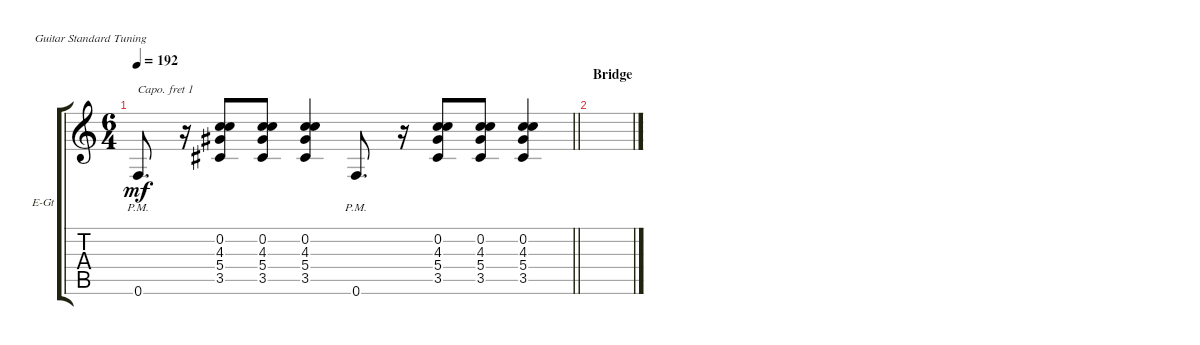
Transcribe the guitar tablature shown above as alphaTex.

\bracketExtendMode groupsimilarinstruments
\firstSystemTrackNameOrientation horizontal
\otherSystemsTrackNameOrientation horizontal
\track ("Fills" "E-Gt") {instrument electricguitarclean}
\staff {score tabs}
\capo 1
\tuning (E4 B3 G3 D3 A2 E2)
\ts (6 4)
\tempo 192
\clef g2
\scale
0.333333
\barLineRight lightlight
\ks c
0.6{pm}.8{d dy mf} r.16 (3.5 5.4 4.3 0.2).8 (3.5 5.4 4.3 0.2).8 (3.5 5.4 4.3 0.2).4 0.6{pm}.8{d} r.16 (3.5 5.4 4.3 0.2).8 (3.5 5.4 4.3 0.2).8 (3.5 5.4 4.3 0.2).4 |
\section ("" "Bridge")
\scale
0.333333 |
\scale
0.333333 |
\scale
0.333333 |
\scale
0.333333 |
\scale
0.333333 |
\scale
0.333333 |
\scale
0.333333 |
\scale
0.333333 |
\scale
0.333333 |
\scale
0.333333 |
\scale
0.333333 |
\scale
0.333333 |
\scale
0.333333 |
\scale
0.333333 |
\scale
0.333333
